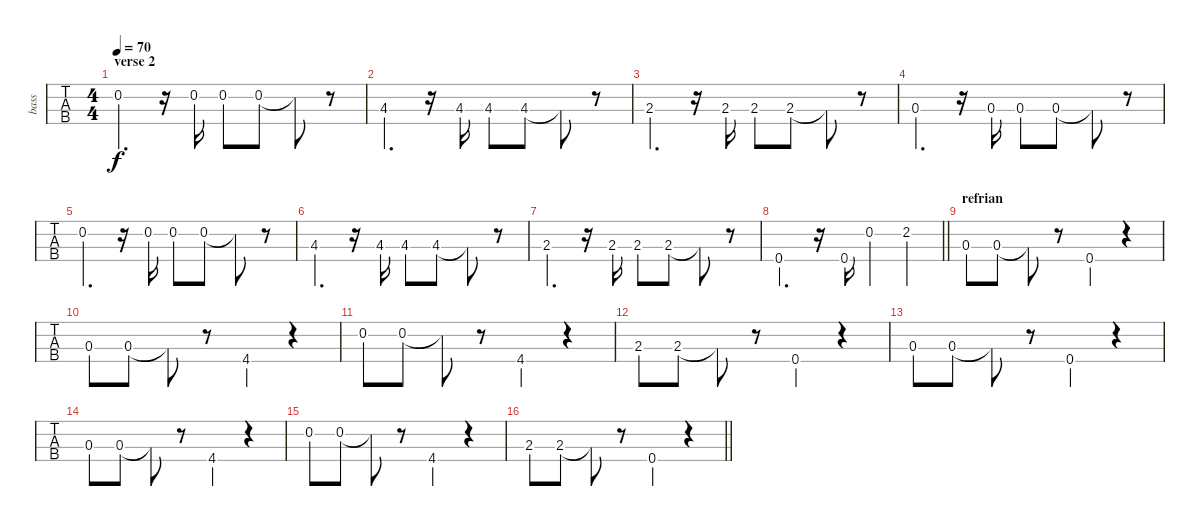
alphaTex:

\track ("bass" "bass") {instrument electricbassfinger}
\staff {tabs}
\tuning (G2 D2 A1 E1) {hide}
\ts (4 4)
\section ("" "verse 2")
\tempo 70
\clef f4
\ks c
0.2.4{d dy f} r.16 0.2.16 0.2.8 0.2.8 0.2{t}.8 r.8 |
4.3.4{d} r.16 4.3.16 4.3.8 4.3.8 4.3{t}.8 r.8 |
2.3.4{d} r.16 2.3.16 2.3.8 2.3.8 2.3{t}.8 r.8 |
0.3.4{d} r.16 0.3.16 0.3.8 0.3.8 0.3{t}.8 r.8 |
0.2.4{d} r.16 0.2.16 0.2.8 0.2.8 0.2{t}.8 r.8 |
4.3.4{d} r.16 4.3.16 4.3.8 4.3.8 4.3{t}.8 r.8 |
2.3.4{d} r.16 2.3.16 2.3.8 2.3.8 2.3{t}.8 r.8 |
\barLineRight lightlight
0.4.4{d} r.16 0.4.16 0.2.4 2.2.4 |
\section ("" "refrian")
0.3.8 0.3.8 0.3{t}.8 r.8 0.4.4 r.4 |
0.3.8 0.3.8 0.3{t}.8 r.8 4.4.4 r.4 |
0.2.8 0.2.8 0.2{t}.8 r.8 4.4.4 r.4 |
2.3.8 2.3.8 2.3{t}.8 r.8 0.4.4 r.4 |
0.3.8 0.3.8 0.3{t}.8 r.8 0.4.4 r.4 |
0.3.8 0.3.8 0.3{t}.8 r.8 4.4.4 r.4 |
0.2.8 0.2.8 0.2{t}.8 r.8 4.4.4 r.4 |
\barLineRight lightlight
2.3.8 2.3.8 2.3{t}.8 r.8 0.4.4 r.4
